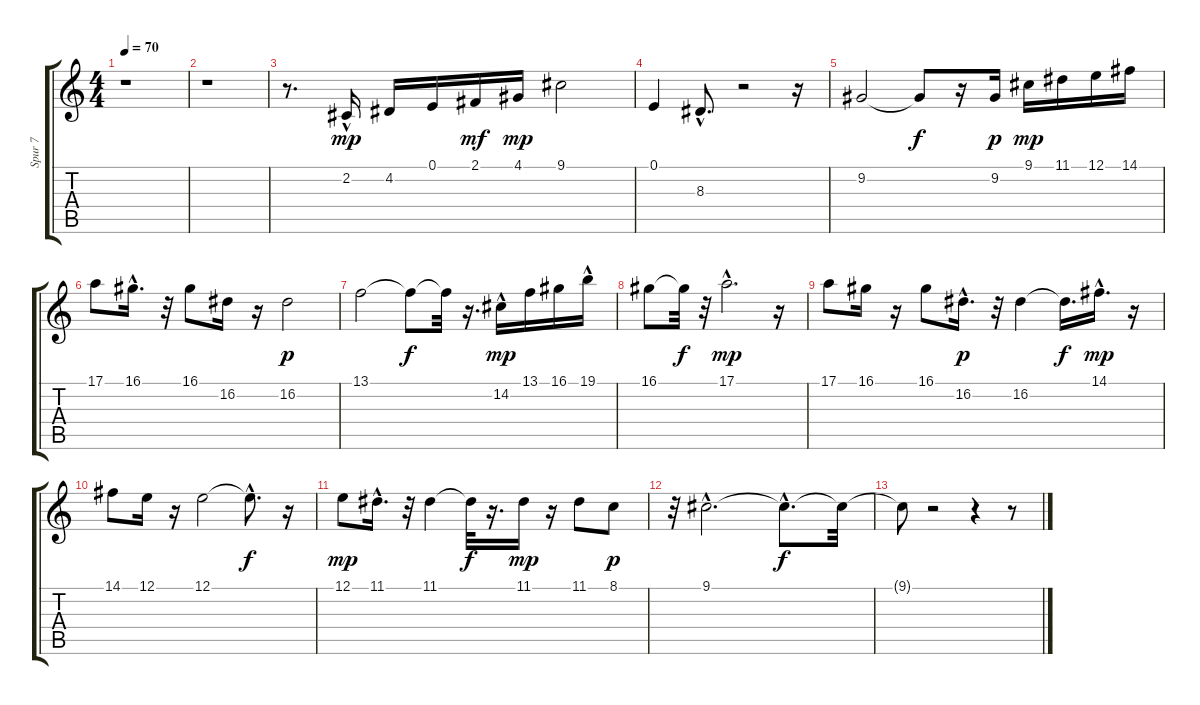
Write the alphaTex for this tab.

\track ("Spur 7" "Spur 7") {instrument oboe}
\staff {score tabs}
\tuning (E4 B3 G3 D3 A2 E2) {hide}
\ts (4 4)
\tempo 70
\clef g2
\ks c
r.1{dy f} |
r.1 |
r.8{d} 2.2{hac}.16{dy mp} 4.2.16 0.1.16 2.1.16{dy mf} 4.1.16{dy mp} 9.1.2 |
0.1.4 8.3{hac}.8{d} r.2 r.16 |
9.2.2{instrument fx3crystal} 9.2{t}.8{dy f} r.16 9.2.16{dy p} 9.1.16{dy mp} 11.1.16 12.1.16 14.1.16 |
17.1.8 16.1{hac}.16{d} r.32 16.1.8 16.2.16 r.16 16.2.2{dy p} |
13.1.2 13.1{t}.8{dy f} 13.1{t}.32 r.16{d} 14.2{hac}.16{dy mp} 13.1.16 16.1.16 19.1{hac}.16 |
16.1.8 16.1{t}.32{dy f} r.32 17.1{hac}.2{d dy mp} r.16 |
17.1.8 16.1.16 r.16 16.1.8 16.2{hac}.16{d dy p} r.32 16.2.4 16.2{t}.16{d dy f} 14.1{hac}.16{d dy mp} r.16 |
14.1.8 12.1.16 r.16 12.1.2 12.1{hac t}.8{d dy f} r.16 |
12.1.8{dy mp} 11.1{hac}.16{d} r.32 11.1.4 11.1{t}.32{dy f} r.16{d} 11.1.16{dy mp} r.16 11.1.8 8.1.8{dy p} |
r.32 9.1{hac}.2{d} 9.1{hac t}.8{d dy f} 9.1{t}.32 |
9.1{t}.8 r.2 r.4 r.8
